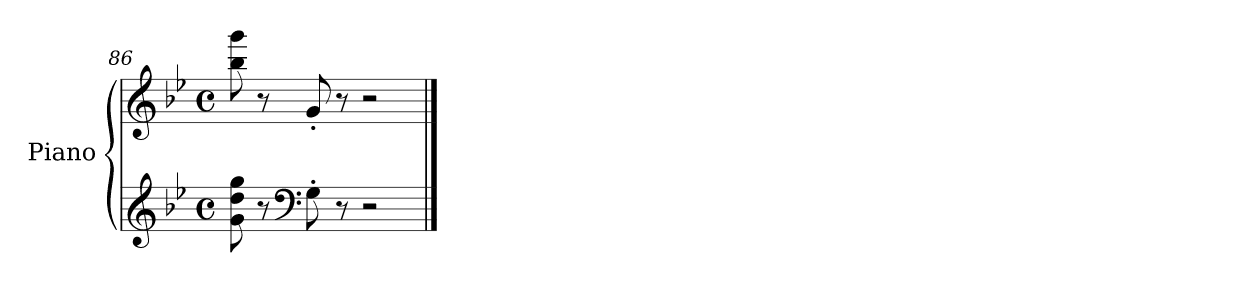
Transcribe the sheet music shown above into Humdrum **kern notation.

**kern	**kern
*part1	*part1
*staff2	*staff1
*I"Piano	*
*I'Pno	*
*clefG2	*clefG2
*k[b-e-]	*k[b-e-]
*B-:	*B-:
*M4/4	*M4/4
*met(c)	*met(c)
=86	=86
8g\ 8dd\ 8gg\	8bb-\ 8ggg\
8r	8r
*clefF4	*
8G'\	8g'/
8r	8r
2r	2r
==	==
*-	*-
